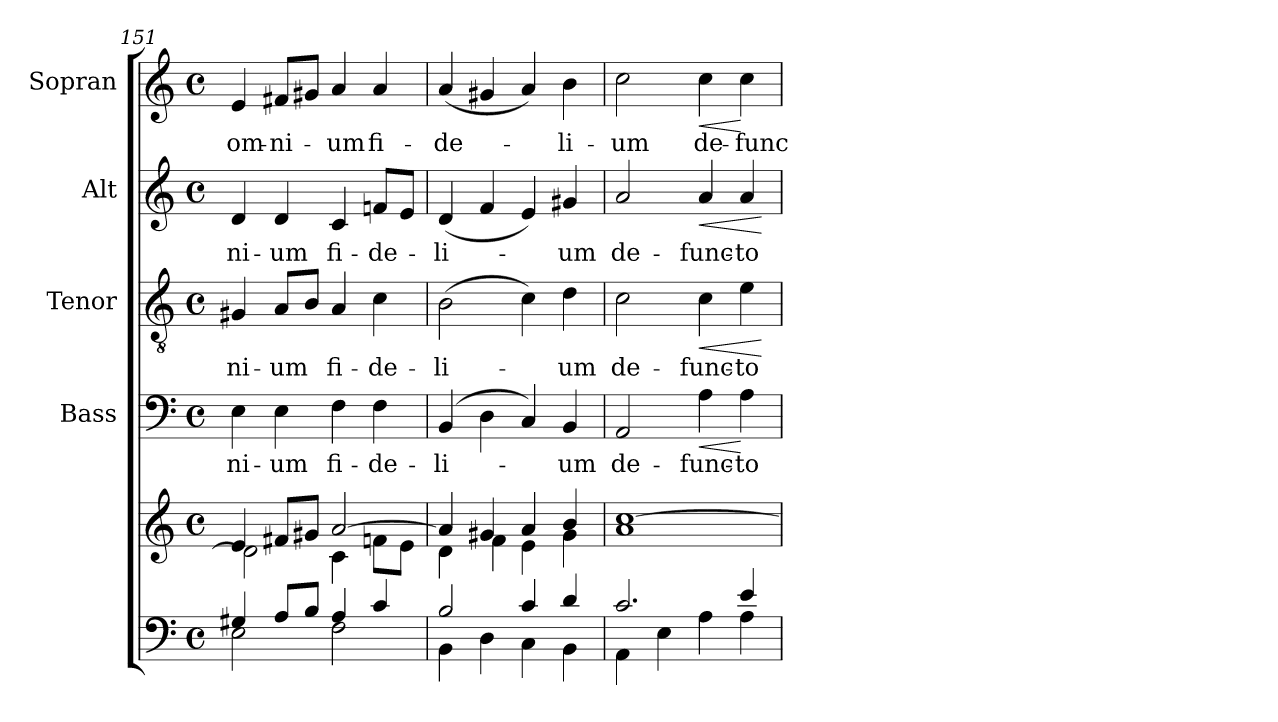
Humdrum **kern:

**kern	**kern	**kern	**text	**dynam	**kern	**text	**dynam	**kern	**text	**dynam	**kern	**text	**dynam
*part5	*part5	*part4	*part4	*part4	*part3	*part3	*part3	*part2	*part2	*part2	*part1	*part1	*part1
*staff6	*staff5	*staff4	*staff4	*staff4	*staff3	*staff3	*staff3	*staff2	*staff2	*staff2	*staff1	*staff1	*staff1
*	*	*I"Bass	*	*	*I"Tenor	*	*	*I"Alt	*	*	*I"Sopran	*	*
*	*	*I'B.	*	*	*I'T.	*	*	*I'A.	*	*	*I'S.	*	*
!!LO:PB:g=z
*clefF4	*clefG2	*clefF4	*	*	*clefGv2	*	*	*clefG2	*	*	*clefG2	*	*
*k[]	*k[]	*k[]	*	*	*k[]	*	*	*k[]	*	*	*k[]	*	*
*C:	*C:	*C:	*	*	*C:	*	*	*C:	*	*	*C:	*	*
*M4/4	*M4/4	*M4/4	*	*	*M4/4	*	*	*M4/4	*	*	*M4/4	*	*
*met(c)	*met(c)	*met(c)	*	*	*met(c)	*	*	*met(c)	*	*	*met(c)	*	*
=151	=151	=151	=151	=151	=151	=151	=151	=151	=151	=151	=151	=151	=151
*^	*^	*	*	*	*	*	*	*	*	*	*	*	*
!	!	!	!	!	!LO:LY:b	!	!	!LO:LY:b	!	!	!LO:LY:b	!	!	!LO:LY:b	!
4G#X/	2E\	4e/	2d\]	4E\	-ni-	.	4G#X/	-ni-	.	4d/	-ni-	.	4e/	om-	.
!	!	!	!	!	!LO:LY:b	!	!	!LO:LY:b	!	!	!LO:LY:b	!	!	!LO:LY:b	!
8A/L	.	8f#X/L	.	4E\	-um	.	8A/L	-um	.	4d/	-um	.	8f#X/L	-ni-	.
8B/J	.	8g#X/J	.	.	.	.	8B/J	.	.	.	.	.	8g#X/J	.	.
!	!	!	!	!	!LO:LY:b	!	!	!LO:LY:b	!	!	!LO:LY:b	!	!	!LO:LY:b	!
4A/	2F\	[>2a/	4c\	4F\	fi-	.	4A/	fi-	.	4c/	fi-	.	4a/	-um	.
!	!	!	!	!	!LO:LY:b	!	!	!LO:LY:b	!	!	!LO:LY:b	!	!	!LO:LY:b	!
4c/	.	.	8fn\L	4F\	-de-	.	4c\	-de-	.	8fn/L	-de-	.	4a/	fi-	.
.	.	.	8e\J	.	.	.	.	.	.	8e/J	.	.	.	.	.
=152	=152	=152	=152	=152	=152	=152	=152	=152	=152	=152	=152	=152	=152	=152	=152
!	!	!	!	!	!LO:LY:b	!	!	!LO:LY:b	!	!	!LO:LY:b	!	!	!LO:LY:b	!
2B/	4BB\	4a/]	4d\	(4BB/	-li-	.	(>2B\	-li-	.	(<4d/	-li-	.	(<4a/	-de-	.
.	4D\	4g#X/	4f\	4D\	.	.	.	.	.	4f/	.	.	4g#X/	.	.
4c/	4C\	4a/	4e\	4C/)	.	.	4c\)	.	.	4e/)	.	.	4a/)	.	.
!	!	!	!	!	!LO:LY:b	!	!	!LO:LY:b	!	!	!LO:LY:b	!	!	!LO:LY:b	!
4d/	4BB\	4b/	4g#\	4BB/	-um	.	4d\	-um	.	4g#X/	-um	.	4b\	-li-	.
=153	=153	=153	=153	=153	=153	=153	=153	=153	=153	=153	=153	=153	=153	=153	=153
!	!	!	!	!	!LO:LY:b	!	!	!LO:LY:b	!	!	!LO:LY:b	!	!	!LO:LY:b	!
2.c/	4AA\	[>1cc	1a	2AA/	de-	.	2c\	de-	.	2a/	de-	.	2cc\	-um	.
.	4E\	.	.	.	.	.	.	.	.	.	.	.	.	.	.
!	!	!	!	!	!LO:LY:b	!LO:HP:b	!	!LO:LY:b	!LO:HP:b	!	!LO:LY:b	!LO:HP:b	!	!LO:LY:b	!LO:HP:b
.	4A\	.	.	4A\	-func-	<	4c\	-func-	<	4a/	-func-	<	4cc\	de-	<
!	!	!	!	!	!LO:LY:b	!	!	!LO:LY:b	!	!	!LO:LY:b	!	!	!LO:LY:b	!
4e/	4A\	.	.	4A\	-to-	[	4e\	-to-	.	4a/	-to-	.	4cc\	-func-	[
*v	*v	*	*	*	*	*	*	*	*	*	*	*	*	*	*
*	*v	*v	*	*	*	*	*	*	*	*	*	*	*	*
.	.	.	.	.	.	.	[	.	.	[	.	.	.
=	=	=	=	=	=	=	=	=	=	=	=	=	=
*-	*-	*-	*-	*-	*-	*-	*-	*-	*-	*-	*-	*-	*-
